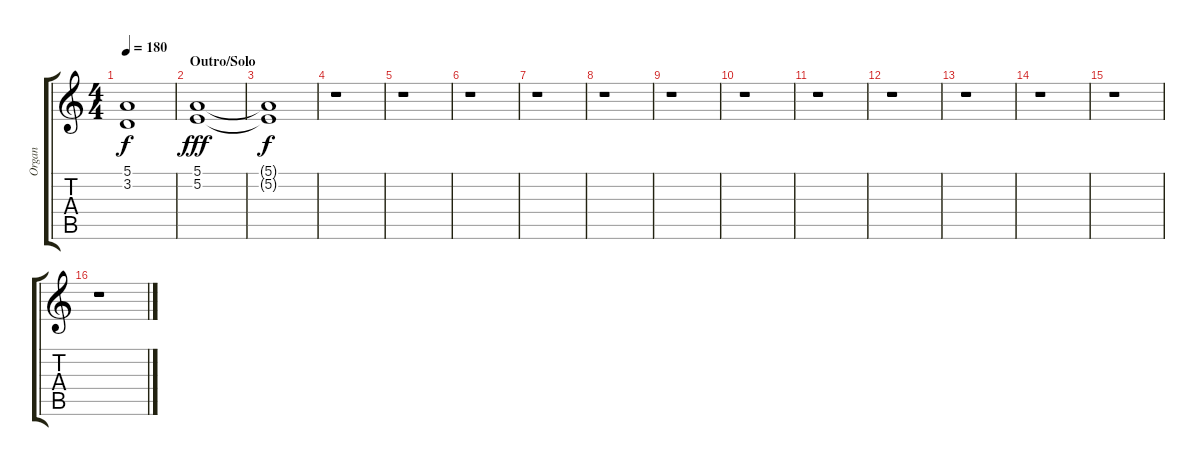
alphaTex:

\track ("Organ" "Organ") {instrument drawbarorgan}
\staff {score tabs}
\tuning (E4 B3 G3 D3 A2 E2) {hide}
\ts (4 4)
\tempo 180
\clef g2
\ks c
(5.1{t} 3.2{t}).1{dy f} |
\section ("" "Outro/Solo")
(5.1 5.2).1{dy fff} |
(5.1{t} 5.2{t}).1{dy f} |
r.1 |
r.1 |
r.1 |
r.1 |
r.1 |
r.1 |
r.1 |
r.1 |
r.1 |
r.1 |
r.1 |
r.1 |
r.1
